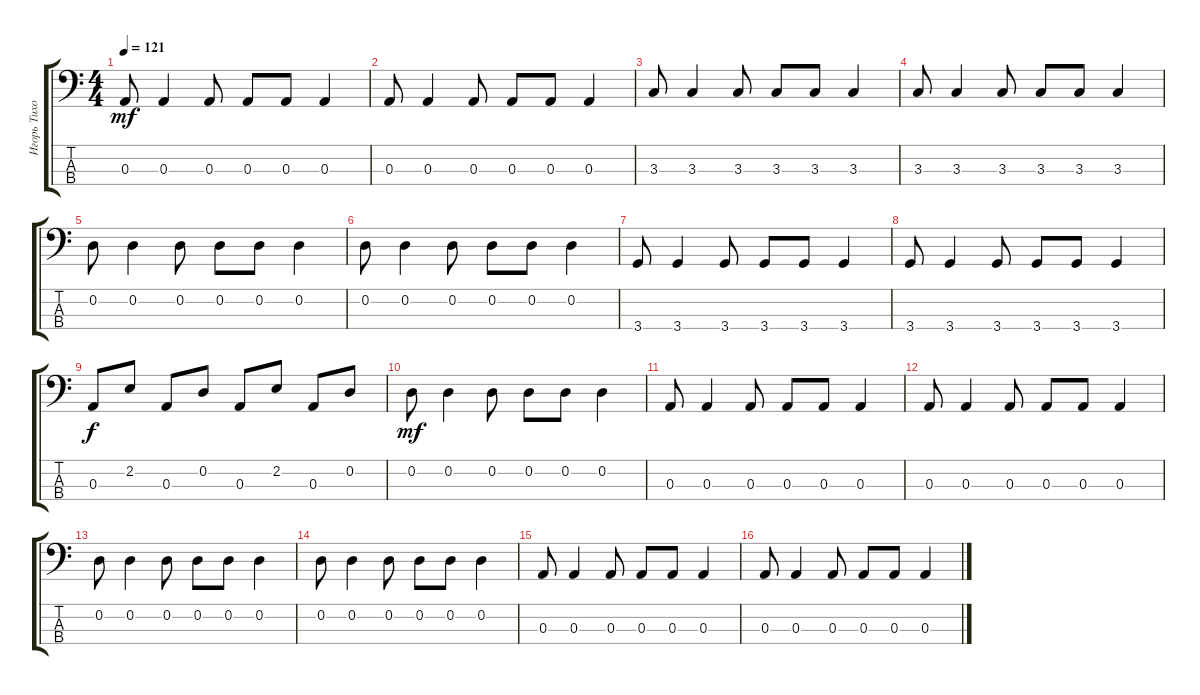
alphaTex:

\track ("Игорь Тихомиров" "Игорь Тихо") {instrument slapbass1}
\staff {score tabs}
\tuning (G2 D2 A1 E1) {hide}
\ts (4 4)
\tempo 121
\clef f4
\ks c
0.3.8{dy mf} 0.3.4 0.3.8 0.3.8 0.3.8 0.3.4 |
0.3.8 0.3.4 0.3.8 0.3.8 0.3.8 0.3.4 |
3.3.8 3.3.4 3.3.8 3.3.8 3.3.8 3.3.4 |
3.3.8 3.3.4 3.3.8 3.3.8 3.3.8 3.3.4 |
0.2.8 0.2.4 0.2.8 0.2.8 0.2.8 0.2.4 |
0.2.8 0.2.4 0.2.8 0.2.8 0.2.8 0.2.4 |
3.4.8 3.4.4 3.4.8 3.4.8 3.4.8 3.4.4 |
3.4.8 3.4.4 3.4.8 3.4.8 3.4.8 3.4.4 |
0.3.8{dy f} 2.2.8 0.3.8 0.2.8 0.3.8 2.2.8 0.3.8 0.2.8 |
0.2.8{dy mf} 0.2.4 0.2.8 0.2.8 0.2.8 0.2.4 |
0.3.8 0.3.4 0.3.8 0.3.8 0.3.8 0.3.4 |
0.3.8 0.3.4 0.3.8 0.3.8 0.3.8 0.3.4 |
0.2.8 0.2.4 0.2.8 0.2.8 0.2.8 0.2.4 |
0.2.8 0.2.4 0.2.8 0.2.8 0.2.8 0.2.4 |
0.3.8 0.3.4 0.3.8 0.3.8 0.3.8 0.3.4 |
0.3.8 0.3.4 0.3.8 0.3.8 0.3.8 0.3.4
